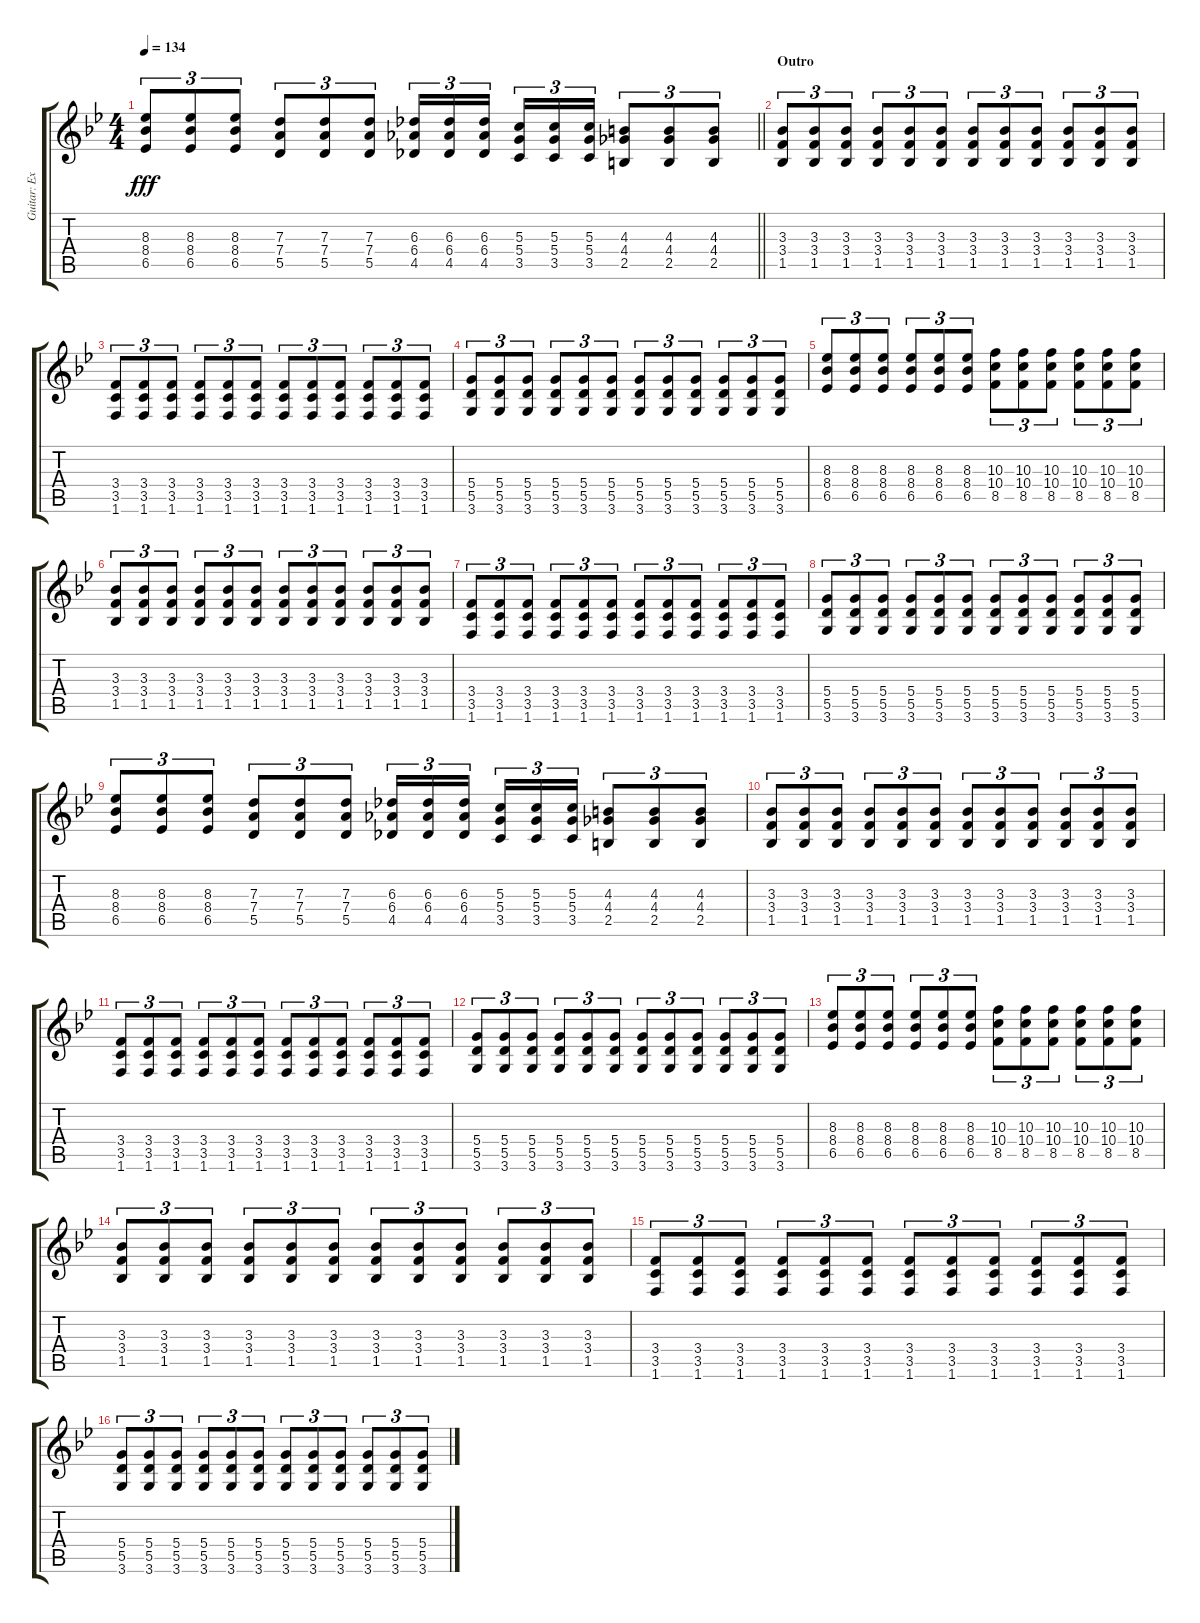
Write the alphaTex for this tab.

\track ("Guitar: Extra" "Guitar: Ex") {instrument distortionguitar}
\staff {score tabs}
\tuning (E4 B3 G3 D3 A2 E2) {hide}
\ts (4 4)
\tempo 134
\clef g2
\barLineRight lightlight
\ks bb
(8.3 8.4 6.5).8{tu (3 2) dy fff} (8.3 8.4 6.5).8{tu (3 2)} (8.3 8.4 6.5).8{tu (3 2)} (7.3 7.4 5.5).8{tu (3 2)} (7.3 7.4 5.5).8{tu (3 2)} (7.3 7.4 5.5).8{tu (3 2)} (6.3 6.4 4.5).16{tu (3 2)} (6.3 6.4 4.5).16{tu (3 2)} (6.3 6.4 4.5).16{tu (3 2) beam splitsecondary} (5.3 5.4 3.5).16{tu (3 2)} (5.3 5.4 3.5).16{tu (3 2)} (5.3 5.4 3.5).16{tu (3 2)} (4.3 4.4 2.5).8{tu (3 2)} (4.3 4.4 2.5).8{tu (3 2)} (4.3 4.4 2.5).8{tu (3 2)} |
\section ("" "Outro")
(3.3 3.4 1.5).8{tu (3 2)} (3.3 3.4 1.5).8{tu (3 2)} (3.3 3.4 1.5).8{tu (3 2)} (3.3 3.4 1.5).8{tu (3 2)} (3.3 3.4 1.5).8{tu (3 2)} (3.3 3.4 1.5).8{tu (3 2)} (3.3 3.4 1.5).8{tu (3 2)} (3.3 3.4 1.5).8{tu (3 2)} (3.3 3.4 1.5).8{tu (3 2)} (3.3 3.4 1.5).8{tu (3 2)} (3.3 3.4 1.5).8{tu (3 2)} (3.3 3.4 1.5).8{tu (3 2)} |
(3.4 3.5 1.6).8{tu (3 2)} (3.4 3.5 1.6).8{tu (3 2)} (3.4 3.5 1.6).8{tu (3 2)} (3.4 3.5 1.6).8{tu (3 2)} (3.4 3.5 1.6).8{tu (3 2)} (3.4 3.5 1.6).8{tu (3 2)} (3.4 3.5 1.6).8{tu (3 2)} (3.4 3.5 1.6).8{tu (3 2)} (3.4 3.5 1.6).8{tu (3 2)} (3.4 3.5 1.6).8{tu (3 2)} (3.4 3.5 1.6).8{tu (3 2)} (3.4 3.5 1.6).8{tu (3 2)} |
(5.4 5.5 3.6).8{tu (3 2)} (5.4 5.5 3.6).8{tu (3 2)} (5.4 5.5 3.6).8{tu (3 2)} (5.4 5.5 3.6).8{tu (3 2)} (5.4 5.5 3.6).8{tu (3 2)} (5.4 5.5 3.6).8{tu (3 2)} (5.4 5.5 3.6).8{tu (3 2)} (5.4 5.5 3.6).8{tu (3 2)} (5.4 5.5 3.6).8{tu (3 2)} (5.4 5.5 3.6).8{tu (3 2)} (5.4 5.5 3.6).8{tu (3 2)} (5.4 5.5 3.6).8{tu (3 2)} |
(8.3 8.4 6.5).8{tu (3 2)} (8.3 8.4 6.5).8{tu (3 2)} (8.3 8.4 6.5).8{tu (3 2)} (8.3 8.4 6.5).8{tu (3 2)} (8.3 8.4 6.5).8{tu (3 2)} (8.3 8.4 6.5).8{tu (3 2)} (10.3 10.4 8.5).8{tu (3 2)} (10.3 10.4 8.5).8{tu (3 2)} (10.3 10.4 8.5).8{tu (3 2)} (10.3 10.4 8.5).8{tu (3 2)} (10.3 10.4 8.5).8{tu (3 2)} (10.3 10.4 8.5).8{tu (3 2)} |
(3.3 3.4 1.5).8{tu (3 2)} (3.3 3.4 1.5).8{tu (3 2)} (3.3 3.4 1.5).8{tu (3 2)} (3.3 3.4 1.5).8{tu (3 2)} (3.3 3.4 1.5).8{tu (3 2)} (3.3 3.4 1.5).8{tu (3 2)} (3.3 3.4 1.5).8{tu (3 2)} (3.3 3.4 1.5).8{tu (3 2)} (3.3 3.4 1.5).8{tu (3 2)} (3.3 3.4 1.5).8{tu (3 2)} (3.3 3.4 1.5).8{tu (3 2)} (3.3 3.4 1.5).8{tu (3 2)} |
(3.4 3.5 1.6).8{tu (3 2)} (3.4 3.5 1.6).8{tu (3 2)} (3.4 3.5 1.6).8{tu (3 2)} (3.4 3.5 1.6).8{tu (3 2)} (3.4 3.5 1.6).8{tu (3 2)} (3.4 3.5 1.6).8{tu (3 2)} (3.4 3.5 1.6).8{tu (3 2)} (3.4 3.5 1.6).8{tu (3 2)} (3.4 3.5 1.6).8{tu (3 2)} (3.4 3.5 1.6).8{tu (3 2)} (3.4 3.5 1.6).8{tu (3 2)} (3.4 3.5 1.6).8{tu (3 2)} |
(5.4 5.5 3.6).8{tu (3 2)} (5.4 5.5 3.6).8{tu (3 2)} (5.4 5.5 3.6).8{tu (3 2)} (5.4 5.5 3.6).8{tu (3 2)} (5.4 5.5 3.6).8{tu (3 2)} (5.4 5.5 3.6).8{tu (3 2)} (5.4 5.5 3.6).8{tu (3 2)} (5.4 5.5 3.6).8{tu (3 2)} (5.4 5.5 3.6).8{tu (3 2)} (5.4 5.5 3.6).8{tu (3 2)} (5.4 5.5 3.6).8{tu (3 2)} (5.4 5.5 3.6).8{tu (3 2)} |
(8.3 8.4 6.5).8{tu (3 2)} (8.3 8.4 6.5).8{tu (3 2)} (8.3 8.4 6.5).8{tu (3 2)} (7.3 7.4 5.5).8{tu (3 2)} (7.3 7.4 5.5).8{tu (3 2)} (7.3 7.4 5.5).8{tu (3 2)} (6.3 6.4 4.5).16{tu (3 2)} (6.3 6.4 4.5).16{tu (3 2)} (6.3 6.4 4.5).16{tu (3 2) beam splitsecondary} (5.3 5.4 3.5).16{tu (3 2)} (5.3 5.4 3.5).16{tu (3 2)} (5.3 5.4 3.5).16{tu (3 2)} (4.3 4.4 2.5).8{tu (3 2)} (4.3 4.4 2.5).8{tu (3 2)} (4.3 4.4 2.5).8{tu (3 2)} |
(3.3 3.4 1.5).8{tu (3 2)} (3.3 3.4 1.5).8{tu (3 2)} (3.3 3.4 1.5).8{tu (3 2)} (3.3 3.4 1.5).8{tu (3 2)} (3.3 3.4 1.5).8{tu (3 2)} (3.3 3.4 1.5).8{tu (3 2)} (3.3 3.4 1.5).8{tu (3 2)} (3.3 3.4 1.5).8{tu (3 2)} (3.3 3.4 1.5).8{tu (3 2)} (3.3 3.4 1.5).8{tu (3 2)} (3.3 3.4 1.5).8{tu (3 2)} (3.3 3.4 1.5).8{tu (3 2)} |
(3.4 3.5 1.6).8{tu (3 2)} (3.4 3.5 1.6).8{tu (3 2)} (3.4 3.5 1.6).8{tu (3 2)} (3.4 3.5 1.6).8{tu (3 2)} (3.4 3.5 1.6).8{tu (3 2)} (3.4 3.5 1.6).8{tu (3 2)} (3.4 3.5 1.6).8{tu (3 2)} (3.4 3.5 1.6).8{tu (3 2)} (3.4 3.5 1.6).8{tu (3 2)} (3.4 3.5 1.6).8{tu (3 2)} (3.4 3.5 1.6).8{tu (3 2)} (3.4 3.5 1.6).8{tu (3 2)} |
(5.4 5.5 3.6).8{tu (3 2)} (5.4 5.5 3.6).8{tu (3 2)} (5.4 5.5 3.6).8{tu (3 2)} (5.4 5.5 3.6).8{tu (3 2)} (5.4 5.5 3.6).8{tu (3 2)} (5.4 5.5 3.6).8{tu (3 2)} (5.4 5.5 3.6).8{tu (3 2)} (5.4 5.5 3.6).8{tu (3 2)} (5.4 5.5 3.6).8{tu (3 2)} (5.4 5.5 3.6).8{tu (3 2)} (5.4 5.5 3.6).8{tu (3 2)} (5.4 5.5 3.6).8{tu (3 2)} |
(8.3 8.4 6.5).8{tu (3 2)} (8.3 8.4 6.5).8{tu (3 2)} (8.3 8.4 6.5).8{tu (3 2)} (8.3 8.4 6.5).8{tu (3 2)} (8.3 8.4 6.5).8{tu (3 2)} (8.3 8.4 6.5).8{tu (3 2)} (10.3 10.4 8.5).8{tu (3 2)} (10.3 10.4 8.5).8{tu (3 2)} (10.3 10.4 8.5).8{tu (3 2)} (10.3 10.4 8.5).8{tu (3 2)} (10.3 10.4 8.5).8{tu (3 2)} (10.3 10.4 8.5).8{tu (3 2)} |
(3.3 3.4 1.5).8{tu (3 2)} (3.3 3.4 1.5).8{tu (3 2)} (3.3 3.4 1.5).8{tu (3 2)} (3.3 3.4 1.5).8{tu (3 2)} (3.3 3.4 1.5).8{tu (3 2)} (3.3 3.4 1.5).8{tu (3 2)} (3.3 3.4 1.5).8{tu (3 2)} (3.3 3.4 1.5).8{tu (3 2)} (3.3 3.4 1.5).8{tu (3 2)} (3.3 3.4 1.5).8{tu (3 2)} (3.3 3.4 1.5).8{tu (3 2)} (3.3 3.4 1.5).8{tu (3 2)} |
(3.4 3.5 1.6).8{tu (3 2)} (3.4 3.5 1.6).8{tu (3 2)} (3.4 3.5 1.6).8{tu (3 2)} (3.4 3.5 1.6).8{tu (3 2)} (3.4 3.5 1.6).8{tu (3 2)} (3.4 3.5 1.6).8{tu (3 2)} (3.4 3.5 1.6).8{tu (3 2)} (3.4 3.5 1.6).8{tu (3 2)} (3.4 3.5 1.6).8{tu (3 2)} (3.4 3.5 1.6).8{tu (3 2)} (3.4 3.5 1.6).8{tu (3 2)} (3.4 3.5 1.6).8{tu (3 2)} |
(5.4 5.5 3.6).8{tu (3 2)} (5.4 5.5 3.6).8{tu (3 2)} (5.4 5.5 3.6).8{tu (3 2)} (5.4 5.5 3.6).8{tu (3 2)} (5.4 5.5 3.6).8{tu (3 2)} (5.4 5.5 3.6).8{tu (3 2)} (5.4 5.5 3.6).8{tu (3 2)} (5.4 5.5 3.6).8{tu (3 2)} (5.4 5.5 3.6).8{tu (3 2)} (5.4 5.5 3.6).8{tu (3 2)} (5.4 5.5 3.6).8{tu (3 2)} (5.4 5.5 3.6).8{tu (3 2)}
